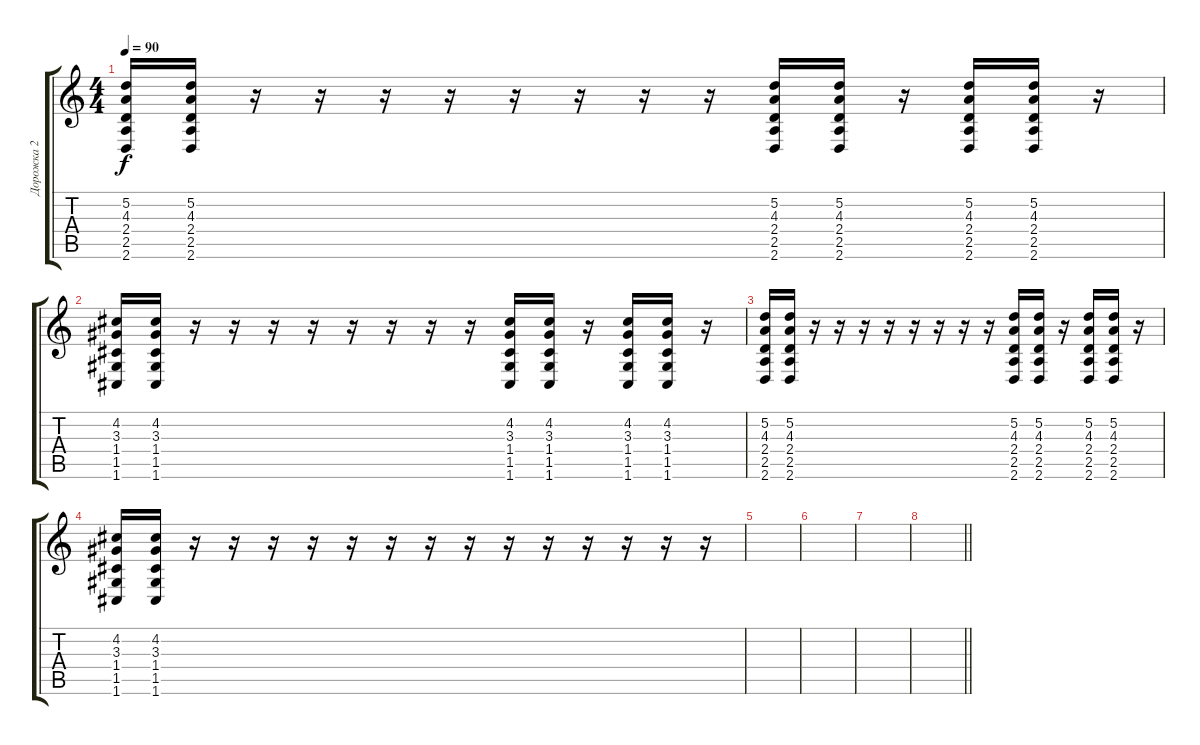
\track ("Дорожка 2" "Дорожка 2") {instrument distortionguitar}
\staff {score tabs}
\tuning (D4 A3 F3 C3 G2 C2) {hide}
\ts (4 4)
\tempo 90
\clef g2
\ks c
(5.2 4.3 2.4 2.5 2.6).16{dy f} (5.2 4.3 2.4 2.5 2.6).16 r.16 r.16 r.16 r.16 r.16 r.16 r.16 r.16 (5.2 4.3 2.4 2.5 2.6).16 (5.2 4.3 2.4 2.5 2.6).16 r.16 (5.2 4.3 2.4 2.5 2.6).16 (5.2 4.3 2.4 2.5 2.6).16 r.16 |
(4.2 3.3 1.4 1.5 1.6).16 (4.2 3.3 1.4 1.5 1.6).16 r.16 r.16 r.16 r.16 r.16 r.16 r.16 r.16 (4.2 3.3 1.4 1.5 1.6).16 (4.2 3.3 1.4 1.5 1.6).16 r.16 (4.2 3.3 1.4 1.5 1.6).16 (4.2 3.3 1.4 1.5 1.6).16 r.16 |
(5.2 4.3 2.4 2.5 2.6).16 (5.2 4.3 2.4 2.5 2.6).16 r.16 r.16 r.16 r.16 r.16 r.16 r.16 r.16 (5.2 4.3 2.4 2.5 2.6).16 (5.2 4.3 2.4 2.5 2.6).16 r.16 (5.2 4.3 2.4 2.5 2.6).16 (5.2 4.3 2.4 2.5 2.6).16 r.16 |
(4.2 3.3 1.4 1.5 1.6).16 (4.2 3.3 1.4 1.5 1.6).16 r.16 r.16 r.16 r.16 r.16 r.16 r.16 r.16 r.16 r.16 r.16 r.16 r.16 r.16 |
|
|
|
\barLineRight lightlight
